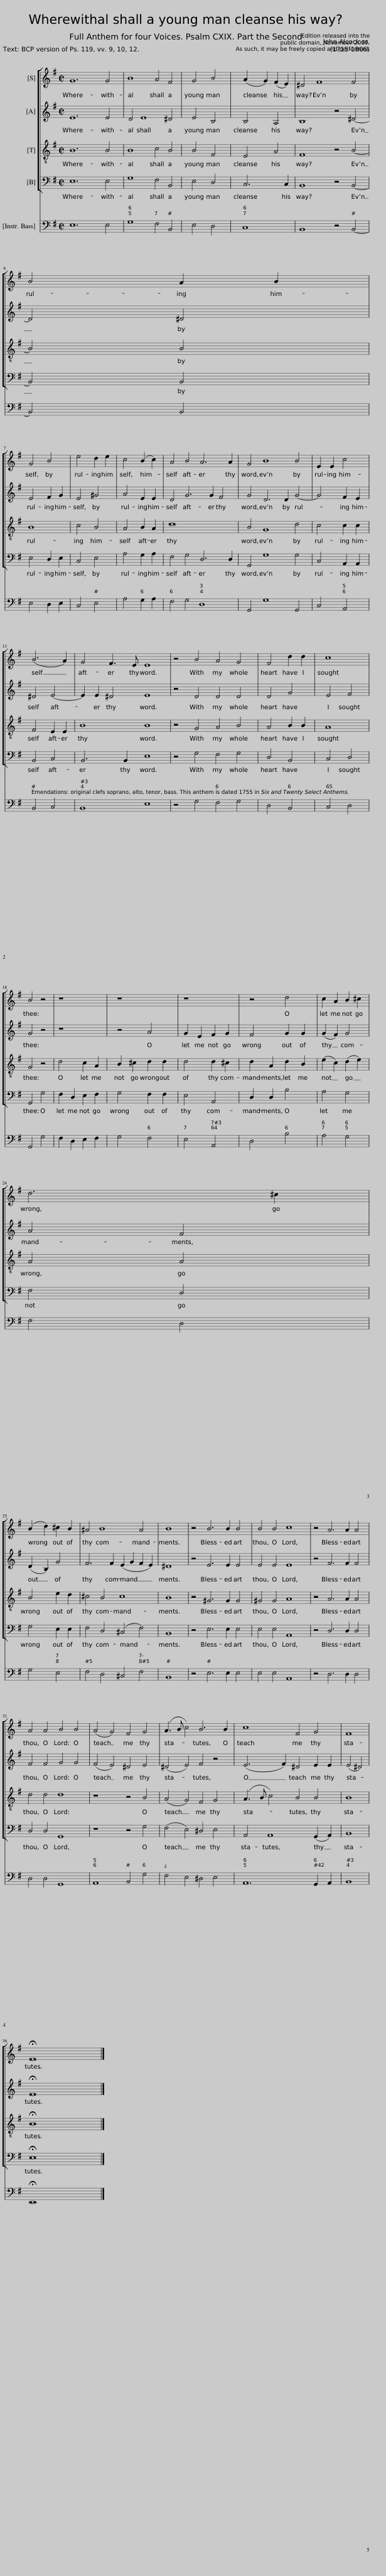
X:1
%%score [ 1 2 3 4 ] 5
L:1/8
M:2/2
I:linebreak $
K:Emin
V:1 treble
V:2 treble
V:3 treble-8 transpose=-12
V:4 bass
V:5 bass
V:1
 G12 G4 | B8 A4 F4 | G4 B4 | (A2 G2) (F2 E2) | ^D4 F8 F4 |$ %5
 B4 A2 B2 |$ G4 B4 | e4 d2 e2 | c4 (B2 c2) | A4 B4 A6 A2 | %10
 G4 B8 B4 | E2 E2 c4 |$ (B6 A2) | G4 F3 E E8 | z4 B4 A4 G4 | %15
 F4 d2 d2 | c8 |$ B4 z4 | z8 | z8 | %20
 z8 | z4 d4 | c2 A2 B2 ^c2 |$ d6 ^c2 |$ (B2 d2) ^c2 B2 | %25
 ^A4 B8 A4 | B8 | z4 B6 B2 B4 | B4 B4 c8 | z4 A6 A2 A4 |$ %30
 A4 A4 B4 B4 | (A4 G4) F4 G4 | (A3 B c4) B6 B2 | c8 F4 G4 | F8 |$ %35
 !fermata!E16 |] %36
V:2
 E12 E4 | D4 E8 ^D4 | E4 B,4 | B,4 A,4 | B,8 z4 ^D4- |$ %5
 D4 ^D4 |$ E4 F2 G2 | E4 ^G4 | A4 E2 E2 | D4 G6 G2 F4 | %10
 G4 D6 D2 G4- | G4 F2 E2 |$ ^D4 E4- | E2 E2 ^D4 E8 | z4 D4 D4 D4 | %15
 D4 G4 | E4 F4 |$ G4 z4 | z8 | z4 A4 | %20
 G2 E2 F2 G2 | F4 G2 G2 | (G2 F2) G4 |$ A4 F4 |$ (D2 B,2) G4 | %25
 F6 F2 (E2 G2 F2 E2) | ^D8 | z4 E6 E2 E4 | E4 E4 E8 | z4 F6 F2 F4 |$ %30
 F4 F4 G4 G4 | (F4 E4) ^D4 E4 | (^D4 E4) F4 z4 | (E6 F2) ^D4 E2 E2 | (E4 ^D4) |$ %35
 !fermata!E16 |] %36
V:3
 B12 B4 | B8 c4 B4 | B4 F4 | E4 A4 | F8 z4 B4- |$ %5
 B4 B4 |$ B8 | c4 B4 | A4 B2 A2 | d16 | %10
 B4 G8 d4 | c4 c2 c2 |$ F4 E2 E2 | B8 B8 | z4 G4 A4 B4 | %15
 A4 B2 B2 | A8 |$ G4 z4 | d4 c2 A2 | B2 ^c2 d2 d2 | %20
 d4 d2 ^c2 | d2 A2 d2 B2 | (e2 c2) (d2 e2) |$ A4 A4 |$ B4 e2 d2 | %25
 ^c4 B4 c8 | B8 | z4 ^G6 G2 G4 | ^G4 G4 A8 | z4 A6 A2 A4 |$ %30
 d4 d4 d8 | z8 z4 B4 | (A4 G4) F4 G4 | (A3 B c4) B4 B4 | B8 |$ %35
 !fermata!B16 |] %36
V:4
 E,12 E,4 | G,8 F,4 B,,4 | E,4 D,4 | C,6 C,2 | B,,8 z4 B,,4- |$ %5
 B,,4 B,,4 |$ E,4 D,2 E,2 | C,4 E,4 | A,4 G,2 A,2 | F,4 G,4 D,6 D,2 | %10
 G,,4 G,8 G,4 | C,4 A,,2 A,,2 |$ B,,4 C,4 | B,,6 B,,2 E,8 | z4 G,4 F,4 G,4 | %15
 D,4 B,,4 | C,4 D,4 |$ G,,4 G,4 | F,2 D,2 E,2 F,2 | G,4 F,2 F,2 | %20
 E,4 A,,4 | D,2 D,2 B,4 | A,4 G,4 |$ F,4 D,4 |$ G,4 E,2 E,2 | %25
 F,4 D,4 (^C,4 F,4) | B,,8 | z4 E,6 E,2 E,4 | E,4 E,4 A,,8 | z4 D,6 D,2 D,4 |$ %30
 D,4 D,4 G,,8 | z8 z4 G,4 | (F,4 E,4) ^D,4 E,4 | A,,4 A,,8 (G,,2 A,,2) | B,,8 |$ %35
 !fermata!E,16 |] %36
V:5
 E,12 E,4 | G,8 F,4 B,,4 | E,4 D,4 | C,8 | B,,8 z4 B,,4- |$ %5
 B,,4 B,,4 |$ E,4 D,2 E,2 | C,4 E,4 | A,4 G,2 A,2 | F,4 G,4 D,8 | %10
 G,,4 G,8 G,,4 | C,4 A,,4 |$ B,,4 C,4 | B,,8 E,8 | z4 G,4 F,4 G,4 | %15
 D,4 B,,4 | C,4 D,4 |$ G,,4 G,4 | F,2 D,2 E,2 F,2 | G,4 F,4 | %20
 E,4 A,,4 | D,4 B,4 | A,4 G,4 |$ F,4 D,4 |$ G,4 E,4 | %25
 F,4 D,4 ^C,4 F,4 | B,,8 | z4 E,6 E,2 E,4 | E,4 E,4 A,,8 | z4 D,6 D,2 D,4 |$ %30
 D,4 D,4 G,,8 | A,,8 B,,4 G,4 | F,4 E,4 ^D,4 E,4 | A,,12 G,,2 A,,2 | B,,8 |$ %35
 !fermata!E,,16 |] %36
